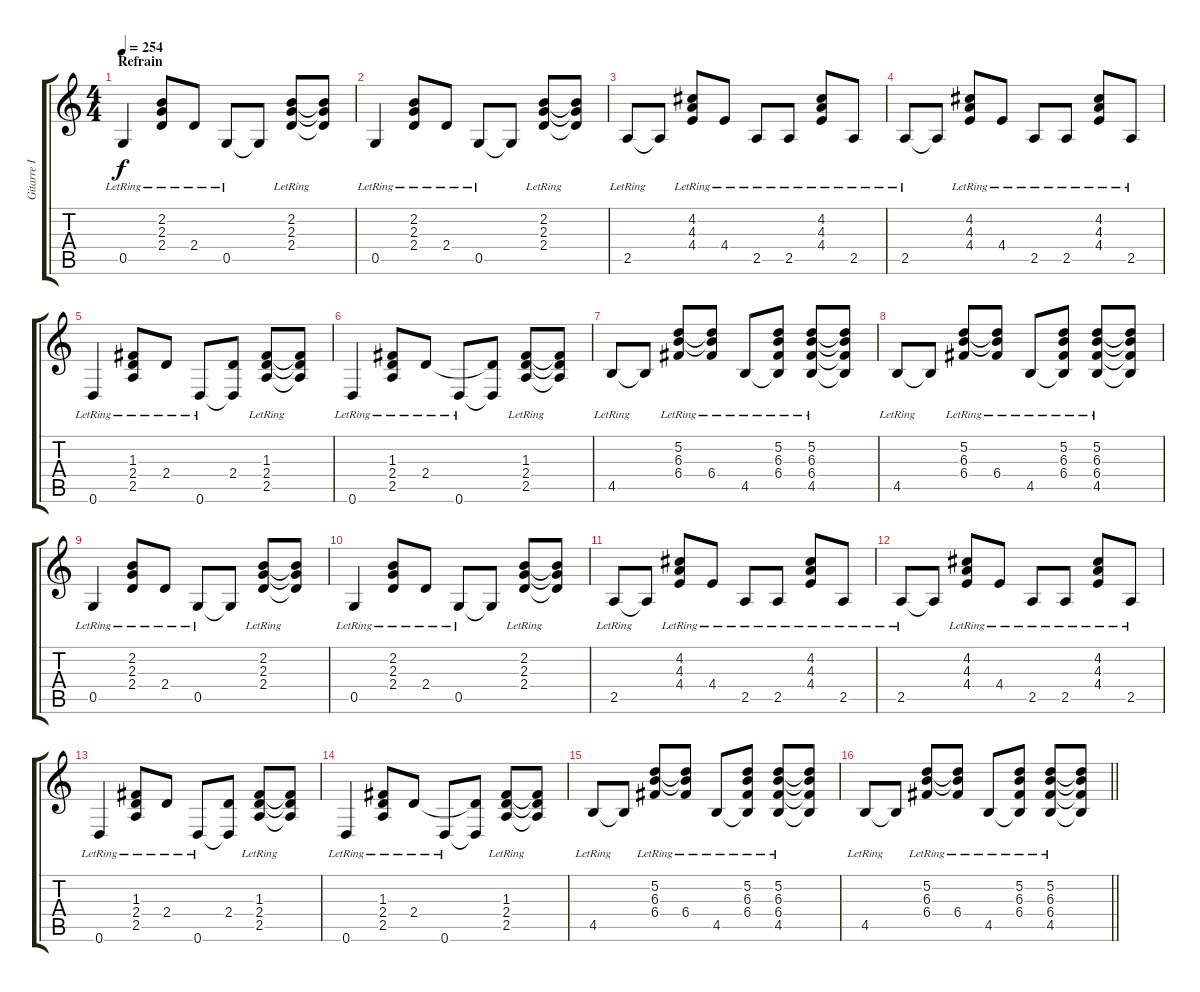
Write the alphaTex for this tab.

\track ("Gitarre I" "Gitarre I") {instrument electricguitarclean}
\staff {score tabs}
\tuning (D4 A3 F3 C3 G2 D2) {hide}
\ts (4 4)
\section ("" "Refrain")
\tempo 254
\clef g2
\ks c
0.5{lr}.4{dy f} (2.2{lr} 2.3{lr} 2.4{lr}).8 2.4{lr}.8 0.5{lr}.8 0.5{t}.8 (2.2{lr} 2.3{lr} 2.4{lr}).8 (2.2{t} 2.3{t} 2.4{t}).8 |
0.5{lr}.4 (2.2{lr} 2.3{lr} 2.4{lr}).8 2.4{lr}.8 0.5{lr}.8 0.5{t}.8 (2.2{lr} 2.3{lr} 2.4{lr}).8 (2.2{t} 2.3{t} 2.4{t}).8 |
2.5{lr}.8 2.5{t}.8 (4.2{lr} 4.3{lr} 4.4{lr}).8 4.4{lr}.8 2.5{lr}.8 2.5{lr}.8 (4.2{lr} 4.3{lr} 4.4{lr}).8 2.5{lr}.8 |
2.5{lr}.8 2.5{t}.8 (4.2{lr} 4.3{lr} 4.4{lr}).8 4.4{lr}.8 2.5{lr}.8 2.5{lr}.8 (4.2{lr} 4.3{lr} 4.4{lr}).8 2.5{lr}.8 |
0.6{lr}.4 (1.3{lr} 2.4{lr} 2.5{lr}).8 2.4{lr}.8 0.6{lr}.8 (2.4 0.6{t}).8 (1.3{lr} 2.4{lr} 2.5{lr}).8 (1.3{t} 2.4{t} 2.5{t}).8 |
0.6{lr}.4 (1.3{lr} 2.4{lr} 2.5{lr}).8 2.4{lr}.8 0.6{lr}.8 (2.4{t} 0.6{t}).8 (1.3{lr} 2.4{lr} 2.5{lr}).8 (1.3{t} 2.4{t} 2.5{t}).8 |
4.5{lr}.8 4.5{t}.8 (5.2{lr} 6.3{lr} 6.4{lr}).8 (5.2{t} 6.3{t} 6.4{lr}).8 4.5{lr}.8 (5.2{lr} 6.3{lr} 6.4{lr} 4.5{t}).8 (5.2{lr} 6.3{lr} 6.4{lr} 4.5{lr}).8 (5.2{t} 6.3{t} 6.4{t} 4.5{t}).8 |
4.5{lr}.8 4.5{t}.8 (5.2{lr} 6.3{lr} 6.4{lr}).8 (5.2{t} 6.3{t} 6.4{lr}).8 4.5{lr}.8 (5.2{lr} 6.3{lr} 6.4{lr} 4.5{t}).8 (5.2{lr} 6.3{lr} 6.4{lr} 4.5{lr}).8 (5.2{t} 6.3{t} 6.4{t} 4.5{t}).8 |
0.5{lr}.4 (2.2{lr} 2.3{lr} 2.4{lr}).8 2.4{lr}.8 0.5{lr}.8 0.5{t}.8 (2.2{lr} 2.3{lr} 2.4{lr}).8 (2.2{t} 2.3{t} 2.4{t}).8 |
0.5{lr}.4 (2.2{lr} 2.3{lr} 2.4{lr}).8 2.4{lr}.8 0.5{lr}.8 0.5{t}.8 (2.2{lr} 2.3{lr} 2.4{lr}).8 (2.2{t} 2.3{t} 2.4{t}).8 |
2.5{lr}.8 2.5{t}.8 (4.2{lr} 4.3{lr} 4.4{lr}).8 4.4{lr}.8 2.5{lr}.8 2.5{lr}.8 (4.2{lr} 4.3{lr} 4.4{lr}).8 2.5{lr}.8 |
2.5{lr}.8 2.5{t}.8 (4.2{lr} 4.3{lr} 4.4{lr}).8 4.4{lr}.8 2.5{lr}.8 2.5{lr}.8 (4.2{lr} 4.3{lr} 4.4{lr}).8 2.5{lr}.8 |
0.6{lr}.4 (1.3{lr} 2.4{lr} 2.5{lr}).8 2.4{lr}.8 0.6{lr}.8 (2.4 0.6{t}).8 (1.3{lr} 2.4{lr} 2.5{lr}).8 (1.3{t} 2.4{t} 2.5{t}).8 |
0.6{lr}.4 (1.3{lr} 2.4{lr} 2.5{lr}).8 2.4{lr}.8 0.6{lr}.8 (2.4{t} 0.6{t}).8 (1.3{lr} 2.4{lr} 2.5{lr}).8 (1.3{t} 2.4{t} 2.5{t}).8 |
4.5{lr}.8 4.5{t}.8 (5.2{lr} 6.3{lr} 6.4{lr}).8 (5.2{t} 6.3{t} 6.4{lr}).8 4.5{lr}.8 (5.2{lr} 6.3{lr} 6.4{lr} 4.5{t}).8 (5.2{lr} 6.3{lr} 6.4{lr} 4.5{lr}).8 (5.2{t} 6.3{t} 6.4{t} 4.5{t}).8 |
\barLineRight lightlight
4.5{lr}.8 4.5{t}.8 (5.2{lr} 6.3{lr} 6.4{lr}).8 (5.2{t} 6.3{t} 6.4{lr}).8 4.5{lr}.8 (5.2{lr} 6.3{lr} 6.4{lr} 4.5{t}).8 (5.2{lr} 6.3{lr} 6.4{lr} 4.5{lr}).8 (5.2{t} 6.3{t} 6.4{t} 4.5{t}).8
